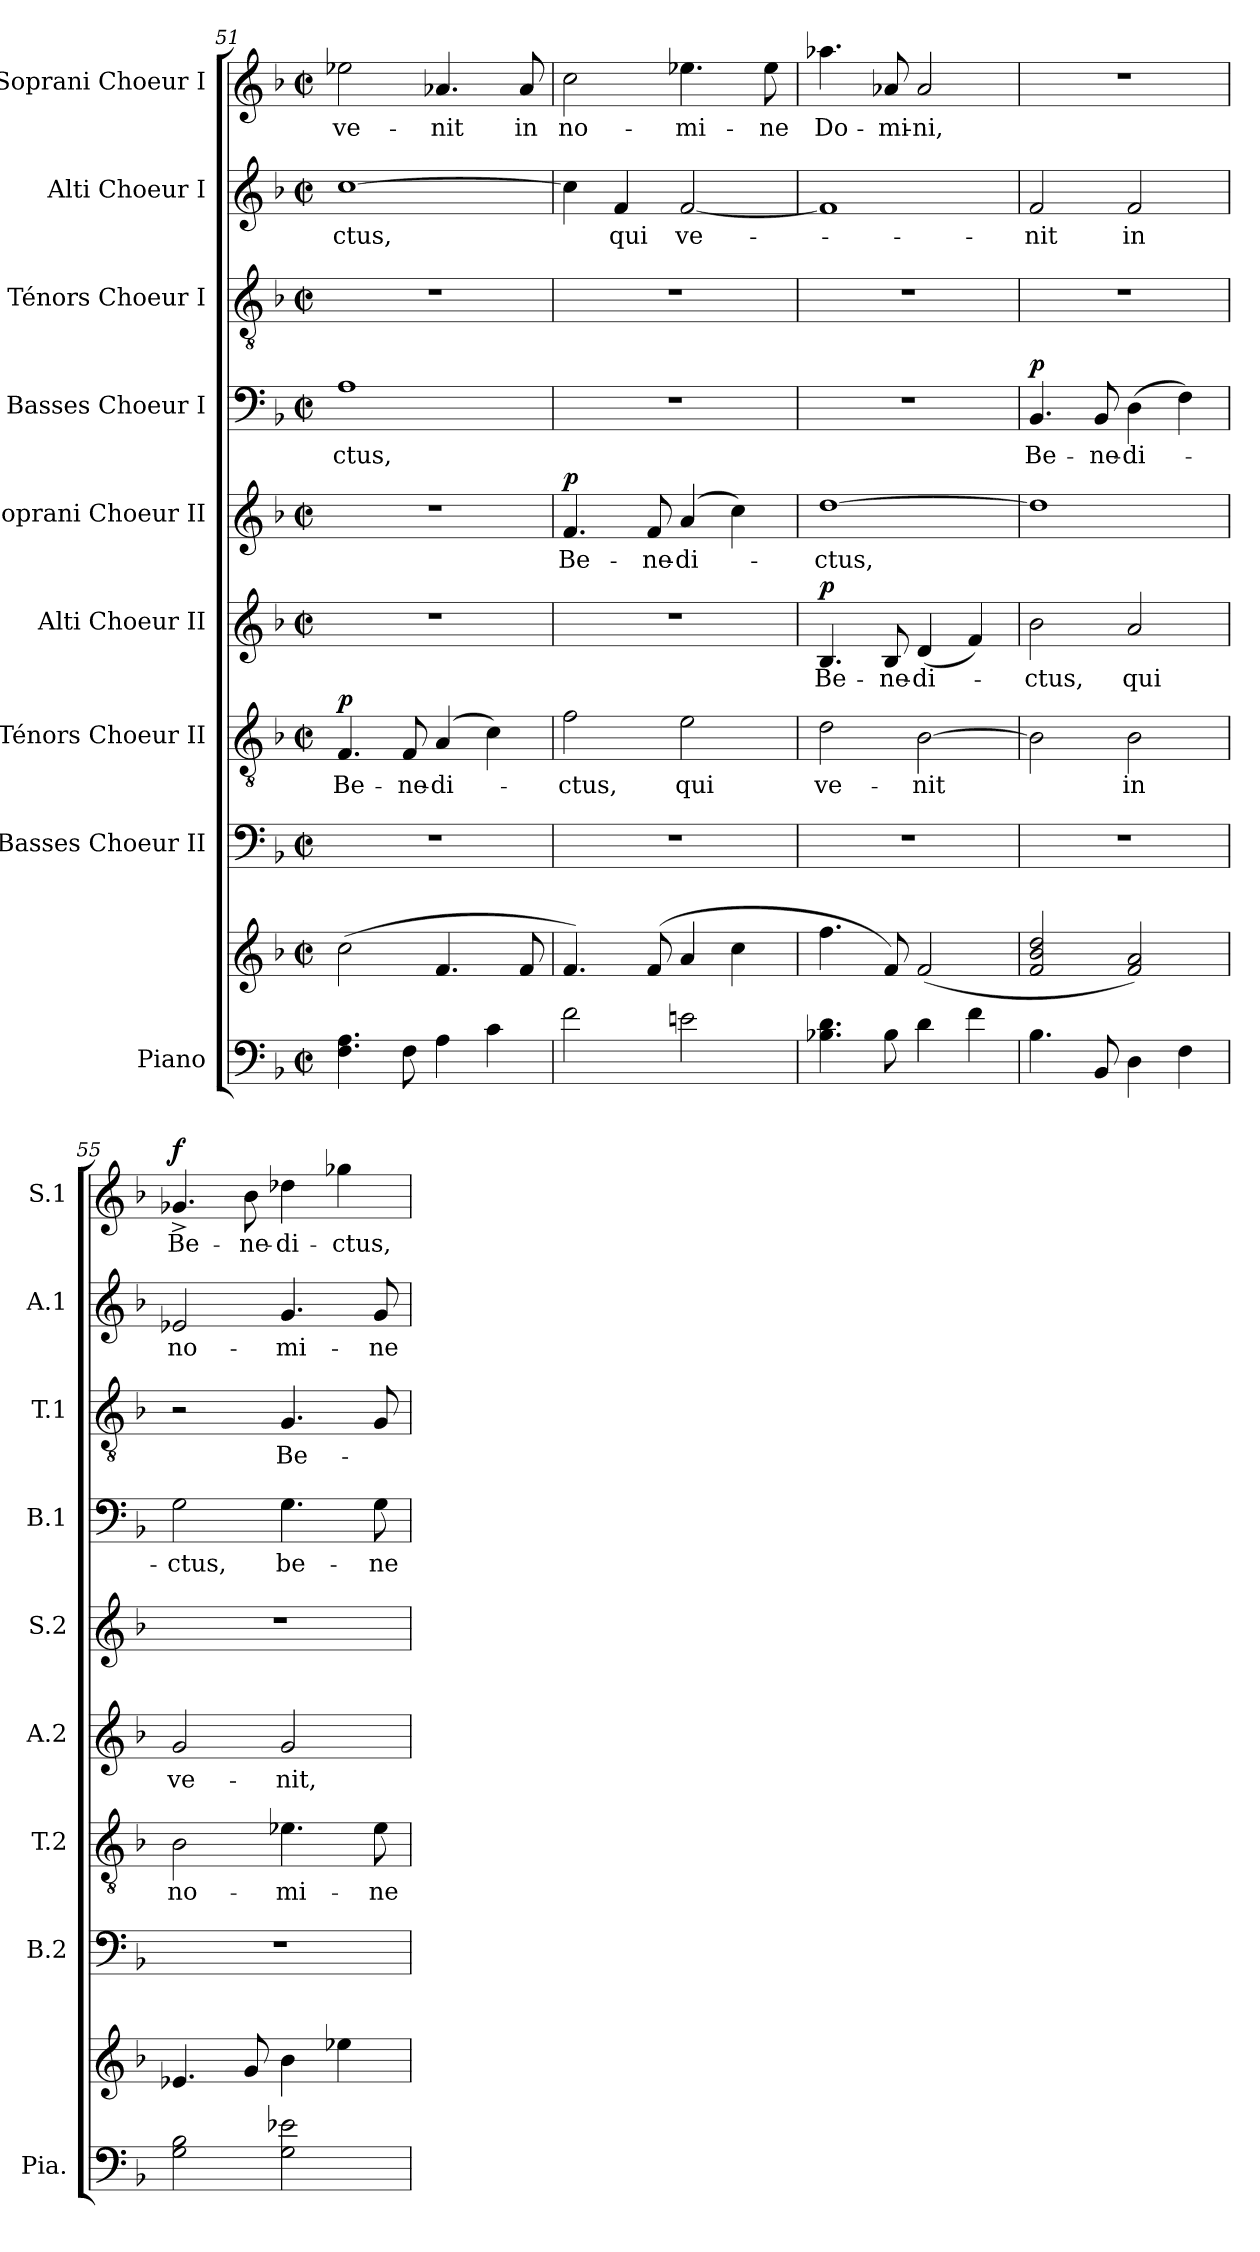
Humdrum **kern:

**kern	**kern	**kern	**kern	**text	**dynam	**kern	**text	**dynam	**kern	**text	**dynam	**kern	**text	**dynam	**kern	**text	**kern	**text	**kern	**text	**dynam
*part9	*part9	*part8	*part7	*part7	*part7	*part6	*part6	*part6	*part5	*part5	*part5	*part4	*part4	*part4	*part3	*part3	*part2	*part2	*part1	*part1	*part1
*staff10	*staff9	*staff8	*staff7	*staff7	*staff7	*staff6	*staff6	*staff6	*staff5	*staff5	*staff5	*staff4	*staff4	*staff4	*staff3	*staff3	*staff2	*staff2	*staff1	*staff1	*staff1
*I"Piano	*	*I"Basses Choeur II	*I"Ténors Choeur II	*	*	*I"Alti Choeur II	*	*	*I"Soprani Choeur II	*	*	*I"Basses Choeur I	*	*	*I"Ténors Choeur I	*	*I"Alti Choeur I	*	*I"Soprani Choeur I	*	*
*I'Pia.	*	*I'B.2	*I'T.2	*	*	*I'A.2	*	*	*I'S.2	*	*	*I'B.1	*	*	*I'T.1	*	*I'A.1	*	*I'S.1	*	*
*clefF4	*clefG2	*clefF4	*clefGv2	*	*	*clefG2	*	*	*clefG2	*	*	*clefF4	*	*	*clefGv2	*	*clefG2	*	*clefG2	*	*
*	*	*	*	*	*	*	*	*	*	*	*	*	*	*	*	*	*	*	*ITrd2c3	*	*
*k[b-]	*k[b-]	*k[b-]	*k[b-]	*	*	*k[b-]	*	*	*k[b-]	*	*	*k[b-]	*	*	*k[b-]	*	*k[b-]	*	*k[f#c#]	*	*
*M2/2	*M2/2	*M2/2	*M2/2	*	*	*M2/2	*	*	*M2/2	*	*	*M2/2	*	*	*M2/2	*	*M2/2	*	*M2/2	*	*
*met(c|)	*met(c|)	*met(c|)	*met(c|)	*	*	*met(c|)	*	*	*met(c|)	*	*	*met(c|)	*	*	*met(c|)	*	*met(c|)	*	*met(c|)	*	*
=51	=51	=51	=51	=51	=51	=51	=51	=51	=51	=51	=51	=51	=51	=51	=51	=51	=51	=51	=51	=51	=51
!	!	!	!	!	!LO:DY:a	!	!	!	!	!	!	!	!	!	!	!	!	!	!	!	!
4.F\ 4.A\	(2cc\	1r	4.F/	Be-	p	1r	.	.	1r	.	.	1A	-ctus,	.	1r	.	[1cc	-ctus,	2ccni\	ve-	.
8F\	.	.	8F/	-ne-	.	.	.	.	.	.	.	.	.	.	.	.	.	.	.	.	.
4A\	4.f/	.	(4A/	-di-	.	.	.	.	.	.	.	.	.	.	.	.	.	.	4.fni/	-nit	.
4c\	.	.	4c\)	.	.	.	.	.	.	.	.	.	.	.	.	.	.	.	.	.	.
.	8f/	.	.	.	.	.	.	.	.	.	.	.	.	.	.	.	.	.	8fi/	in	.
=52	=52	=52	=52	=52	=52	=52	=52	=52	=52	=52	=52	=52	=52	=52	=52	=52	=52	=52	=52	=52	=52
!	!	!	!	!	!	!	!	!	!	!	!LO:DY:a	!	!	!	!	!	!	!	!	!	!
2f\	4.f/)	1r	2f\	-ctus,	.	1r	.	.	4.fi/	Be-	p	1r	.	.	1r	.	4cc\]	.	2ai\	no-	.
.	.	.	.	.	.	.	.	.	.	.	.	.	.	.	.	.	4f/	qui	.	.	.
.	(8f/	.	.	.	.	.	.	.	8fi/	-ne-	.	.	.	.	.	.	.	.	.	.	.
2en\	4a/	.	2e\	qui	.	.	.	.	(4ai/	-di-	.	.	.	.	.	.	[2f/	ve-	4.ccni\	-mi-	.
.	4cc\	.	.	.	.	.	.	.	4cci\)	.	.	.	.	.	.	.	.	.	.	.	.
.	.	.	.	.	.	.	.	.	.	.	.	.	.	.	.	.	.	.	8cci\	-ne	.
=53	=53	=53	=53	=53	=53	=53	=53	=53	=53	=53	=53	=53	=53	=53	=53	=53	=53	=53	=53	=53	=53
!	!	!	!	!	!	!	!	!LO:DY:a	!	!	!	!	!	!	!	!	!	!	!	!	!
4.B-X\ 4.d\	4.ff\	1r	2d\	ve-	.	4.B-/	Be-	p	[1ddi	-ctus,	.	1r	.	.	1r	.	1f]	.	4.ffni\	Do-	.
8B-\	8f/)	.	.	.	.	8B-/	-ne-	.	.	.	.	.	.	.	.	.	.	.	8fni/	-mi-	.
4d\	(>2f/	.	[2B-\	-nit	.	(4d/	-di-	.	.	.	.	.	.	.	.	.	.	.	2fi/	-ni,	.
4f\	.	.	.	.	.	4f/)	.	.	.	.	.	.	.	.	.	.	.	.	.	.	.
=54	=54	=54	=54	=54	=54	=54	=54	=54	=54	=54	=54	=54	=54	=54	=54	=54	=54	=54	=54	=54	=54
!	!	!	!	!	!	!	!	!	!	!	!	!	!	!LO:DY:a	!	!	!	!	!	!	!
4.B-\	2f/ 2b-/ 2dd/	1r	2B-\]	.	.	2b-\	-ctus,	.	1ddi]	.	.	4.BB-/	Be-	p	1r	.	2f/	-nit	1r	.	.
8BB-/	.	.	.	.	.	.	.	.	.	.	.	8BB-/	-ne-	.	.	.	.	.	.	.	.
4D\	2f/ 2a/)	.	2B-\	in	.	2a/	qui	.	.	.	.	(4D\	-di-	.	.	.	2f/	in	.	.	.
4F\	.	.	.	.	.	.	.	.	.	.	.	4F\)	.	.	.	.	.	.	.	.	.
=55	=55	=55	=55	=55	=55	=55	=55	=55	=55	=55	=55	=55	=55	=55	=55	=55	=55	=55	=55	=55	=55
!	!	!	!	!	!	!	!	!	!	!	!	!	!	!	!	!	!	!	!	!	!LO:DY:a
2G\ 2B-\	4.e-X/	1r	2B-\	no-	.	2g/	ve-	.	1r	.	.	2G\	-ctus,	.	2r	.	2e-X/	no-	4.e-X^i/	Be-	f
.	8g/	.	.	.	.	.	.	.	.	.	.	.	.	.	.	.	.	.	8gi\	-ne-	.
2G\ 2e-X\	4b-\	.	4.e-X\	-mi-	.	2g/	-nit,	.	.	.	.	4.G\	be-	.	4.G/	Be-	4.g/	-mi-	4b-Xi\	-di-	.
.	4ee-X\	.	.	.	.	.	.	.	.	.	.	.	.	.	.	.	.	.	4ee-Xi\	-ctus,	.
.	.	.	8e-\	-ne	.	.	.	.	.	.	.	8G\	-ne-	.	8G/	.	8g/	-ne	.	.	.
=	=	=	=	=	=	=	=	=	=	=	=	=	=	=	=	=	=	=	=	=	=
*-	*-	*-	*-	*-	*-	*-	*-	*-	*-	*-	*-	*-	*-	*-	*-	*-	*-	*-	*-	*-	*-
